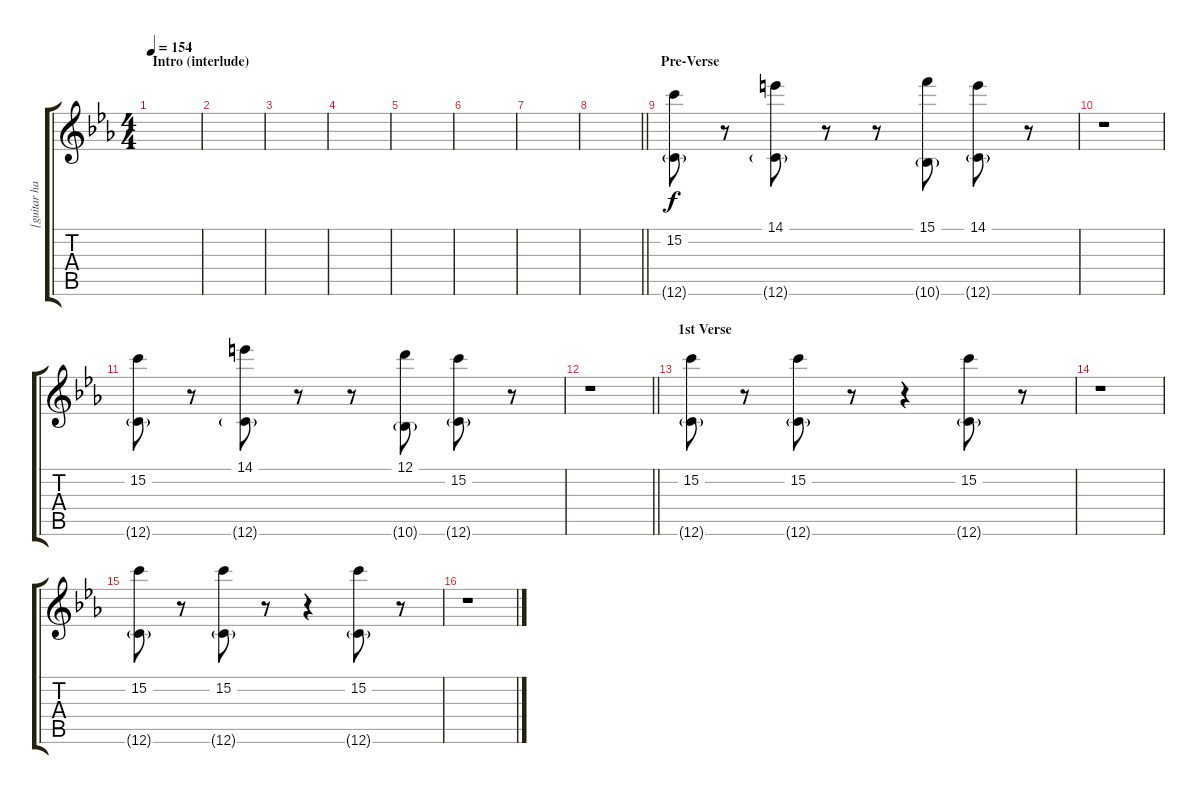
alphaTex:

\track ("[guitar harmonic sound]" "[guitar ha") {instrument distortionguitar}
\staff {score tabs}
\tuning (D4 A3 F3 C3 G2 C2) {hide}
\ts (4 4)
\section ("" "Intro (interlude)")
\tempo 154
\clef g2
\ks cminor
|
|
|
|
|
|
|
\barLineRight lightlight
|
\section ("" "Pre-Verse")
(15.2 12.6{g}).8 r.8 (14.1 12.6{g}).8 r.8 r.8 (15.1 10.6{g}).8 (14.1 12.6{g}).8 r.8 |
r.1 |
(15.2 12.6{g}).8 r.8 (14.1 12.6{g}).8 r.8 r.8 (12.1 10.6{g}).8 (15.2 12.6{g}).8 r.8 |
\barLineRight lightlight
r.1 |
\section ("" "1st Verse")
(15.2 12.6{g}).8 r.8 (15.2 12.6{g}).8 r.8 r.4 (15.2 12.6{g}).8 r.8 |
r.1 |
(15.2 12.6{g}).8 r.8 (15.2 12.6{g}).8 r.8 r.4 (15.2 12.6{g}).8 r.8 |
r.1
